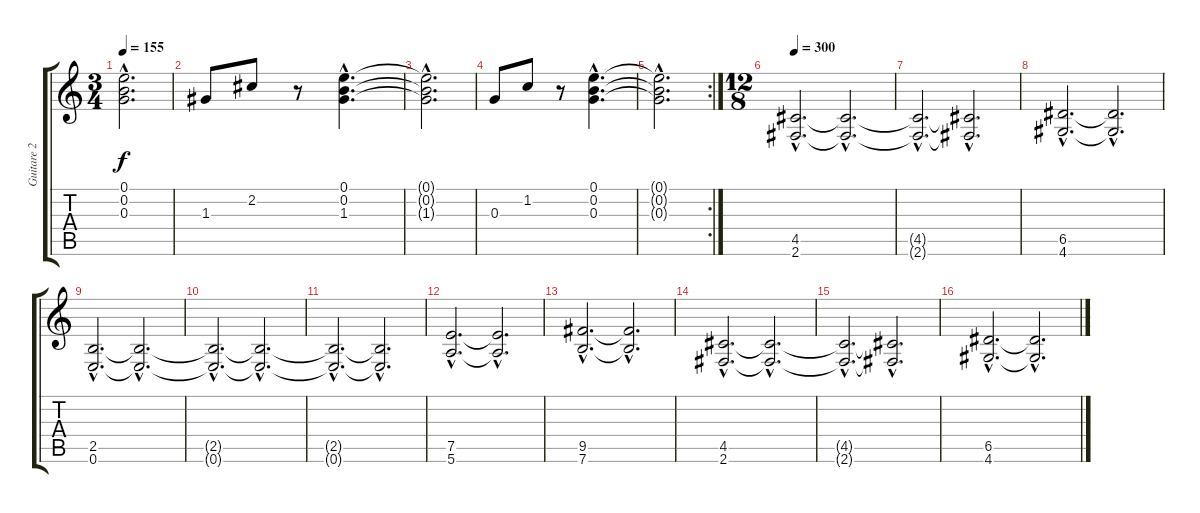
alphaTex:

\track ("Guitare 2" "Guitare 2") {instrument distortionguitar}
\staff {score tabs}
\tuning (E4 B3 G3 D3 A2 E2) {hide}
\ts (3 4)
\tempo 155
\clef g2
\ks c
(0.1{hac t} 0.2{hac t} 0.3{hac t}).2{d dy f} |
1.3.8 2.2.8 r.8 (0.1{hac} 0.2{hac} 1.3{hac}).4{d} |
(0.1{hac t} 0.2{hac t} 1.3{hac t}).2{d} |
0.3.8 1.2.8 r.8 (0.1{hac} 0.2{hac} 0.3{hac}).4{d} |
\rc 2
(0.1{hac t} 0.2{hac t} 0.3{hac t}).2{d} |
\ts (12 8)
\tempo 300
(4.5{hac} 2.6{hac}).2{d} (4.5{hac t} 2.6{hac t}).2{d} |
(4.5{hac t} 2.6{hac t}).2{d} (4.5{hac t} 2.6{hac t}).2{d} |
(6.5{hac} 4.6{hac}).2{d} (6.5{hac t} 4.6{hac t}).2{d} |
(2.5{hac} 0.6{hac}).2{d} (2.5{hac t} 0.6{hac t}).2{d} |
(2.5{hac t} 0.6{hac t}).2{d} (2.5{hac t} 0.6{hac t}).2{d} |
(2.5{hac t} 0.6{hac t}).2{d} (2.5{hac t} 0.6{hac t}).2{d} |
(7.5{hac} 5.6{hac}).2{d} (7.5{hac t} 5.6{hac t}).2{d} |
(9.5{hac} 7.6{hac}).2{d} (9.5{hac t} 7.6{hac t}).2{d} |
(4.5{hac} 2.6{hac}).2{d} (4.5{hac t} 2.6{hac t}).2{d} |
(4.5{hac t} 2.6{hac t}).2{d} (4.5{hac t} 2.6{hac t}).2{d} |
(6.5{hac} 4.6{hac}).2{d} (6.5{hac t} 4.6{hac t}).2{d}
